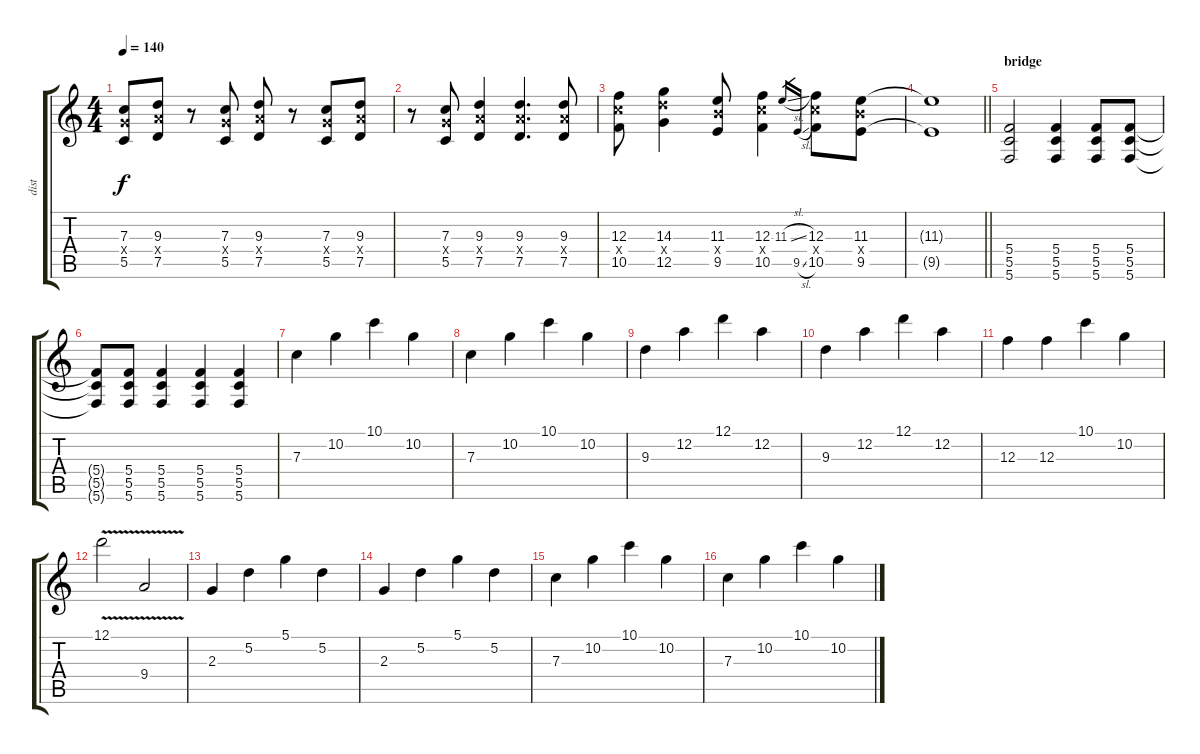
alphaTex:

\track ("dist" "dist") {instrument distortionguitar}
\staff {score tabs}
\tuning (D4 A3 F3 C3 G2 C2) {hide}
\ts (4 4)
\tempo 140
\clef g2
\ks c
(7.3 7.4{x} 5.5).8{dy f} (9.3 9.4{x} 7.5).8 r.8 (7.3 7.4{x} 5.5).8 (9.3 9.4{x} 7.5).8 r.8 (7.3 7.4{x} 5.5).8 (9.3 9.4{x} 7.5).8 |
r.8 (7.3 7.4{x} 5.5).8 (9.3 9.4{x} 7.5).4 (9.3 9.4{x} 7.5).4{d} (9.3 9.4{x} 7.5).8 |
(12.3 12.4{x} 10.5).8 (14.3 14.4{x} 12.5).4 (11.3 11.4{x} 9.5).8 (12.3 12.4{x} 10.5).4 11.3{sl}.16{gr} 9.5{sl}.16{gr} (12.3 12.4{x} 10.5).8 (11.3 11.4{x} 9.5).8 |
\barLineRight lightlight
(11.3{t} 9.5{t}).1 |
\section ("" "bridge")
(5.4 5.5 5.6).2 (5.4 5.5 5.6).4 (5.4 5.5 5.6).8 (5.4 5.5 5.6).8 |
(5.4{t} 5.5{t} 5.6{t}).8 (5.4 5.5 5.6).8 (5.4 5.5 5.6).4 (5.4 5.5 5.6).4 (5.4 5.5 5.6).4 |
7.3.4 10.2.4 10.1.4 10.2.4 |
7.3.4 10.2.4 10.1.4 10.2.4 |
9.3.4 12.2.4 12.1.4 12.2.4 |
9.3.4 12.2.4 12.1.4 12.2.4 |
12.3.4 12.3.4 10.1.4 10.2.4 |
12.1{v}.2 9.4{v}.2 |
2.3.4 5.2.4 5.1.4 5.2.4 |
2.3.4 5.2.4 5.1.4 5.2.4 |
7.3.4 10.2.4 10.1.4 10.2.4 |
7.3.4 10.2.4 10.1.4 10.2.4
